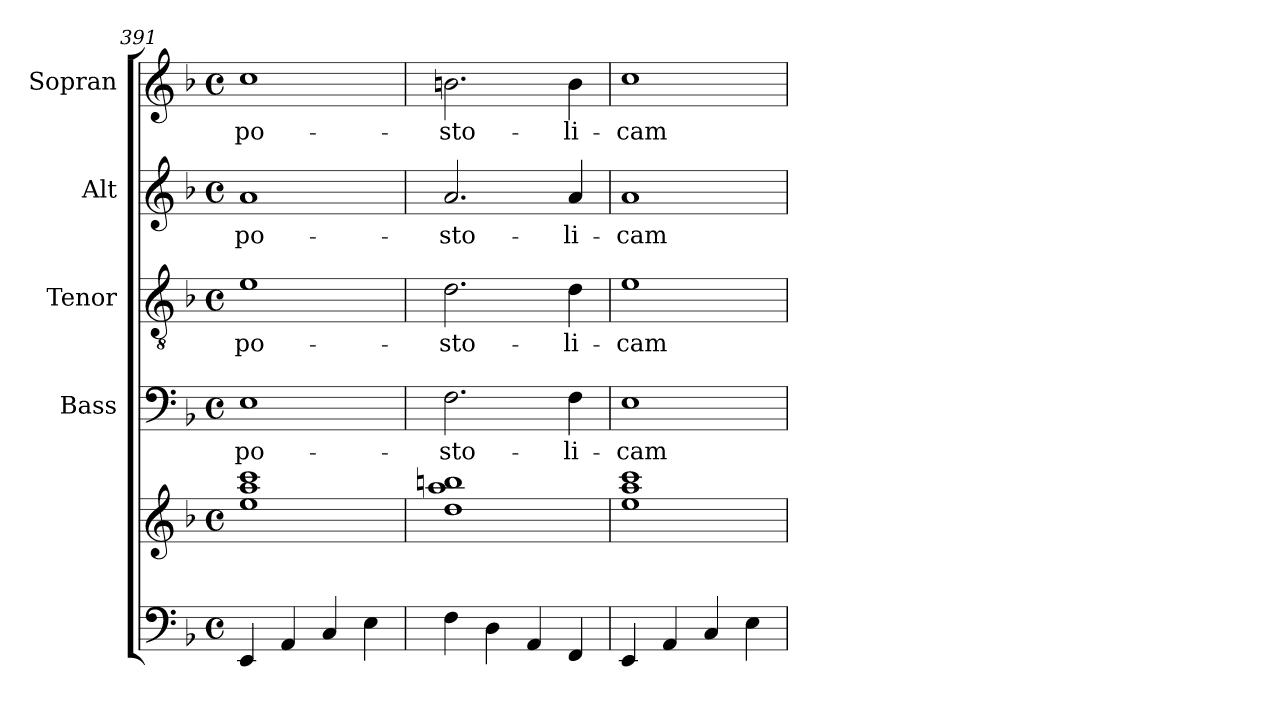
**kern	**kern	**kern	**text	**kern	**text	**kern	**text	**kern	**text
*part5	*part5	*part4	*part4	*part3	*part3	*part2	*part2	*part1	*part1
*staff6	*staff5	*staff4	*staff4	*staff3	*staff3	*staff2	*staff2	*staff1	*staff1
*	*	*I"Bass	*	*I"Tenor	*	*I"Alt	*	*I"Sopran	*
*	*	*I'B.	*	*I'T.	*	*I'A.	*	*I'S.	*
*clefF4	*clefG2	*clefF4	*	*clefGv2	*	*clefG2	*	*clefG2	*
*k[b-]	*k[b-]	*k[b-]	*	*k[b-]	*	*k[b-]	*	*k[b-]	*
*F:	*F:	*F:	*	*F:	*	*F:	*	*F:	*
*M4/4	*M4/4	*M4/4	*	*M4/4	*	*M4/4	*	*M4/4	*
*met(c)	*met(c)	*met(c)	*	*met(c)	*	*met(c)	*	*met(c)	*
=391	=391	=391	=391	=391	=391	=391	=391	=391	=391
!	!	!	!LO:LY:b	!	!LO:LY:b	!	!LO:LY:b	!	!LO:LY:b
4EE/	1ee 1aa 1ccc	1E	-po-	1e	-po-	1a	-po-	1cc	-po-
4AA/	.	.	.	.	.	.	.	.	.
4C/	.	.	.	.	.	.	.	.	.
4E\	.	.	.	.	.	.	.	.	.
!!LO:PB:g=z
=392	=392	=392	=392	=392	=392	=392	=392	=392	=392
!	!	!	!LO:LY:b	!	!LO:LY:b	!	!LO:LY:b	!	!LO:LY:b
4F\	1dd 1aa 1bbn	2.F\	-sto-	2.d\	-sto-	2.a/	-sto-	2.bn\	-sto-
4D\	.	.	.	.	.	.	.	.	.
4AA/	.	.	.	.	.	.	.	.	.
!	!	!	!LO:LY:b	!	!LO:LY:b	!	!LO:LY:b	!	!LO:LY:b
4FF/	.	4F\	-li-	4d\	-li-	4a/	-li-	4b\	-li-
=393	=393	=393	=393	=393	=393	=393	=393	=393	=393
!	!	!	!LO:LY:b	!	!LO:LY:b	!	!LO:LY:b	!	!LO:LY:b
4EE/	1ee 1aa 1ccc	1E	-cam	1e	-cam	1a	-cam	1cc	-cam
4AA/	.	.	.	.	.	.	.	.	.
4C/	.	.	.	.	.	.	.	.	.
4E\	.	.	.	.	.	.	.	.	.
=	=	=	=	=	=	=	=	=	=
*-	*-	*-	*-	*-	*-	*-	*-	*-	*-
